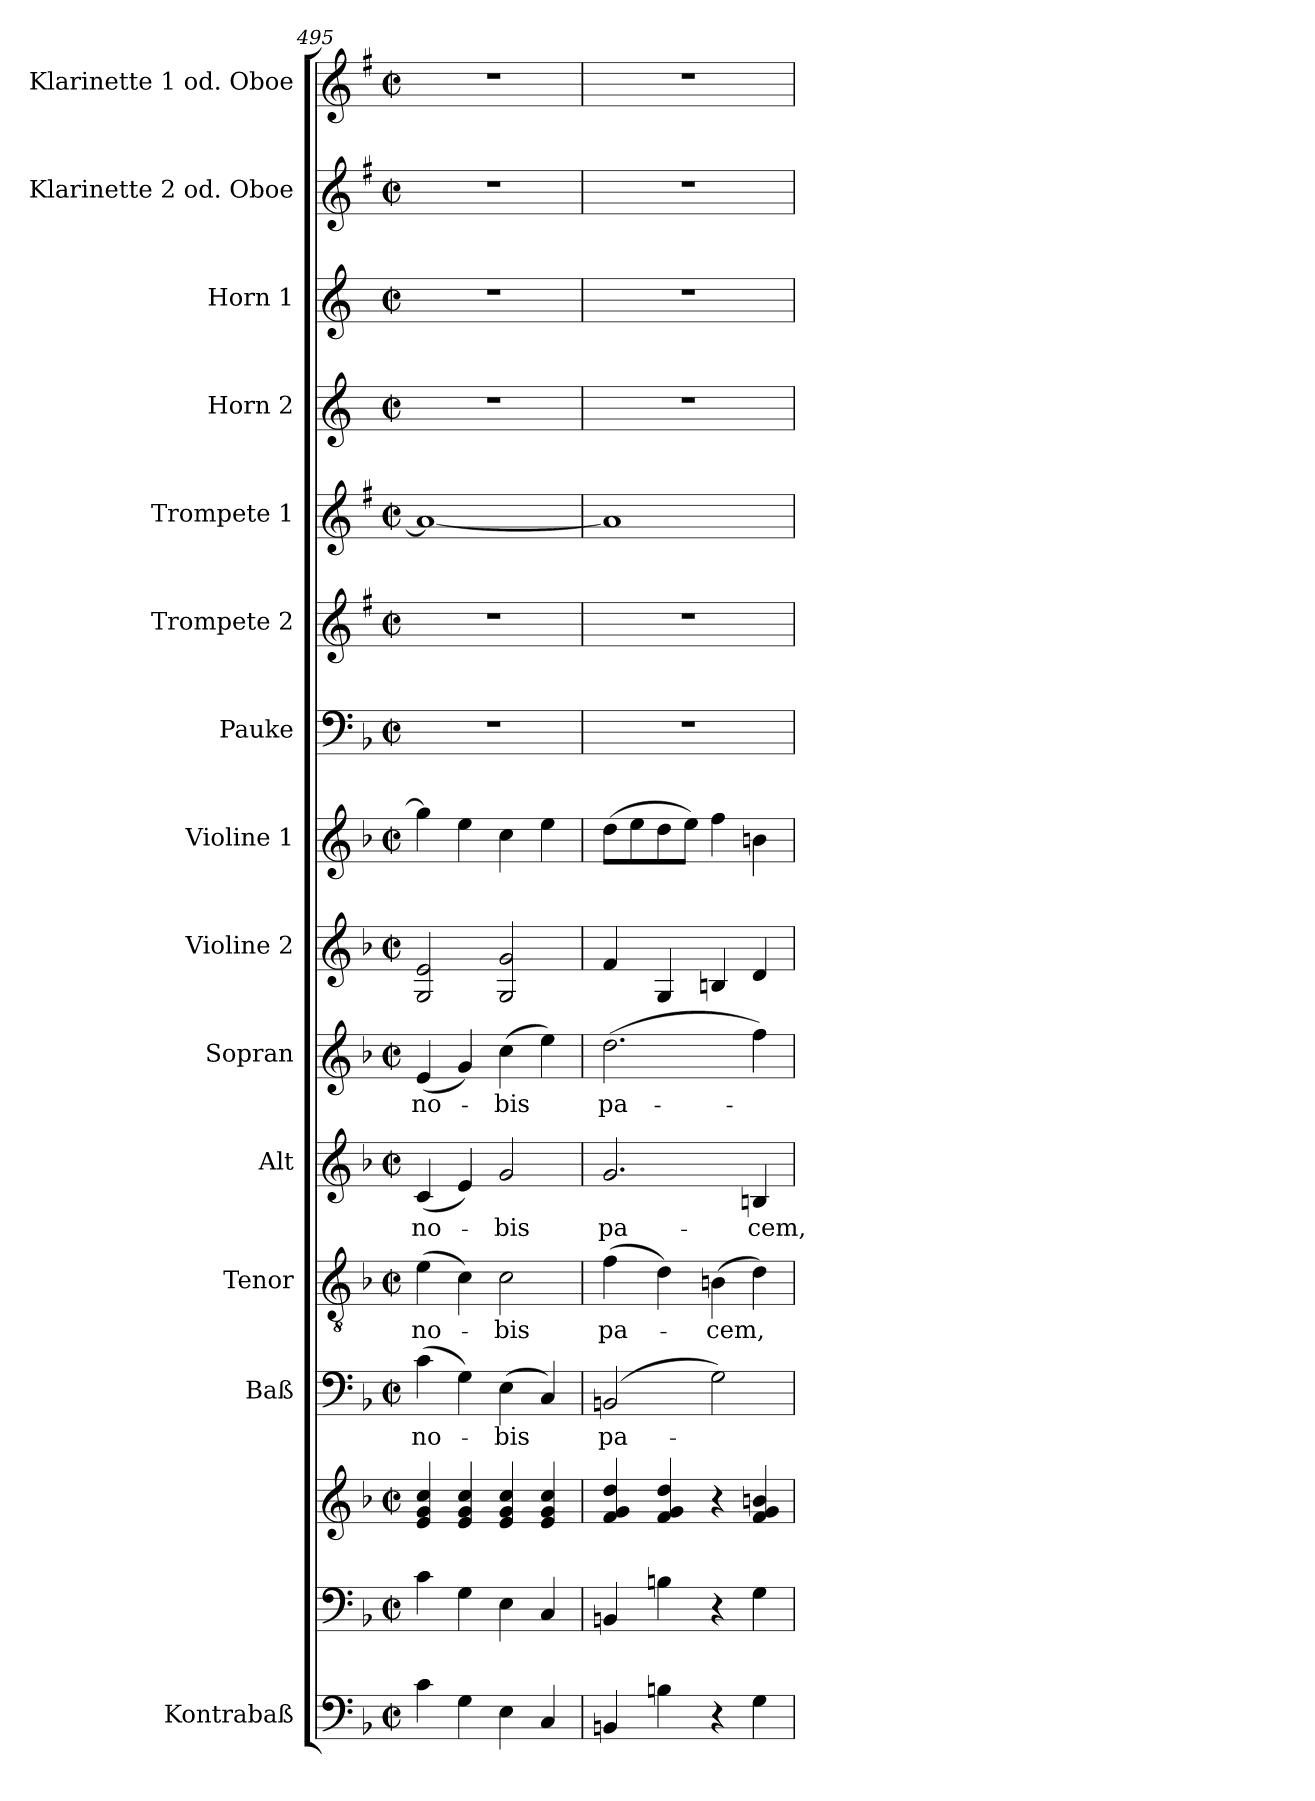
**kern	**kern	**kern	**kern	**text	**kern	**text	**kern	**text	**kern	**text	**kern	**kern	**kern	**kern	**kern	**kern	**kern	**kern	**kern
*part15	*part14	*part14	*part13	*part13	*part12	*part12	*part11	*part11	*part10	*part10	*part9	*part8	*part7	*part6	*part5	*part4	*part3	*part2	*part1
*staff16	*staff15	*staff14	*staff13	*staff13	*staff12	*staff12	*staff11	*staff11	*staff10	*staff10	*staff9	*staff8	*staff7	*staff6	*staff5	*staff4	*staff3	*staff2	*staff1
*I"Kontrabaß	*	*	*I"Baß	*	*I"Tenor	*	*I"Alt	*	*I"Sopran	*	*I"Violine 2	*I"Violine 1	*I"Pauke	*I"Trompete 2	*I"Trompete 1	*I"Horn 2	*I"Horn 1	*I"Klarinette 2 od. Oboe	*I"Klarinette 1 od. Oboe
*	*	*	*	*	*	*	*	*	*	*	*	*	*	*I'Tpt	*I'Tpt	*I'Hn	*I'Hn	*	*
*clefF4	*clefF4	*clefG2	*clefF4	*	*clefGv2	*	*clefG2	*	*clefG2	*	*clefG2	*clefG2	*clefF4	*clefG2	*clefG2	*clefG2	*clefG2	*clefG2	*clefG2
*ITrd7c12	*	*	*	*	*	*	*	*	*	*	*	*	*	*ITrd1c2	*ITrd1c2	*ITrd4c7	*ITrd4c7	*ITrd1c2	*ITrd1c2
*k[b-]	*k[b-]	*k[b-]	*k[b-]	*	*k[b-]	*	*k[b-]	*	*k[b-]	*	*k[b-]	*k[b-]	*k[b-]	*k[b-]	*k[b-]	*k[b-]	*k[b-]	*k[b-]	*k[b-]
*F:	*F:	*F:	*F:	*	*F:	*	*F:	*	*F:	*	*F:	*F:	*F:	*F:	*F:	*F:	*F:	*F:	*F:
*M2/2	*M2/2	*M2/2	*M2/2	*	*M2/2	*	*M2/2	*	*M2/2	*	*M2/2	*M2/2	*M2/2	*M2/2	*M2/2	*M2/2	*M2/2	*M2/2	*M2/2
*met(c|)	*met(c|)	*met(c|)	*met(c|)	*	*met(c|)	*	*met(c|)	*	*met(c|)	*	*met(c|)	*met(c|)	*met(c|)	*met(c|)	*met(c|)	*met(c|)	*met(c|)	*met(c|)	*met(c|)
=495	=495	=495	=495	=495	=495	=495	=495	=495	=495	=495	=495	=495	=495	=495	=495	=495	=495	=495	=495
!	!	!	!	!LO:LY:b	!	!LO:LY:b	!	!LO:LY:b	!	!LO:LY:b	!	!	!	!	!	!	!	!	!
4C\	4c\	4e/ 4g/ 4cc/	(>4c\	no-	(>4e\	no-	(<4c/	no-	(<4e/	no-	2G/ 2e/	4gg\]	1r	1r	1g_	1r	1r	1r	1r
4GG\	4G\	4e/ 4g/ 4cc/	4G\)	.	4c\)	.	4e/)	.	4g/)	.	.	4ee\	.	.	.	.	.	.	.
!	!	!	!	!LO:LY:b	!	!LO:LY:b	!	!LO:LY:b	!	!LO:LY:b	!	!	!	!	!	!	!	!	!
4EE\	4E\	4e/ 4g/ 4cc/	(>4E\	-bis	2c\	-bis	2g/	-bis	(>4cc\	-bis	2G/ 2g/	4cc\	.	.	.	.	.	.	.
4CC/	4C/	4e/ 4g/ 4cc/	4C/)	.	.	.	.	.	4ee\)	.	.	4ee\	.	.	.	.	.	.	.
!!LO:PB:g=z
=496	=496	=496	=496	=496	=496	=496	=496	=496	=496	=496	=496	=496	=496	=496	=496	=496	=496	=496	=496
!	!	!	!	!LO:LY:b	!	!LO:LY:b	!	!LO:LY:b	!	!LO:LY:b	!	!	!	!	!	!	!	!	!
4BBBn/	4BBn/	4f/ 4g/ 4dd/	(2BBn/	pa-	(>4f\	pa-	2.g/	pa-	(>2.dd\	pa-	4f/	(>8dd\L	1r	1r	1g]	1r	1r	1r	1r
.	.	.	.	.	.	.	.	.	.	.	.	8ee\	.	.	.	.	.	.	.
4BBn\	4Bn\	4f/ 4g/ 4dd/	.	.	4d\)	.	.	.	.	.	4G/	8dd\	.	.	.	.	.	.	.
.	.	.	.	.	.	.	.	.	.	.	.	8ee\J)	.	.	.	.	.	.	.
!	!	!	!	!	!	!LO:LY:b	!	!	!	!	!	!	!	!	!	!	!	!	!
4r	4r	4r	2G\)	.	(>4Bn\	-cem,	.	.	.	.	4Bn/	4ff\	.	.	.	.	.	.	.
!	!	!	!	!	!	!	!	!LO:LY:b	!	!	!	!	!	!	!	!	!	!	!
4GG\	4G\	4f/ 4g/ 4bn/	.	.	4d\)	.	4Bn/	-cem,	4ff\)	.	4d/	4bn\	.	.	.	.	.	.	.
=	=	=	=	=	=	=	=	=	=	=	=	=	=	=	=	=	=	=	=
*-	*-	*-	*-	*-	*-	*-	*-	*-	*-	*-	*-	*-	*-	*-	*-	*-	*-	*-	*-
